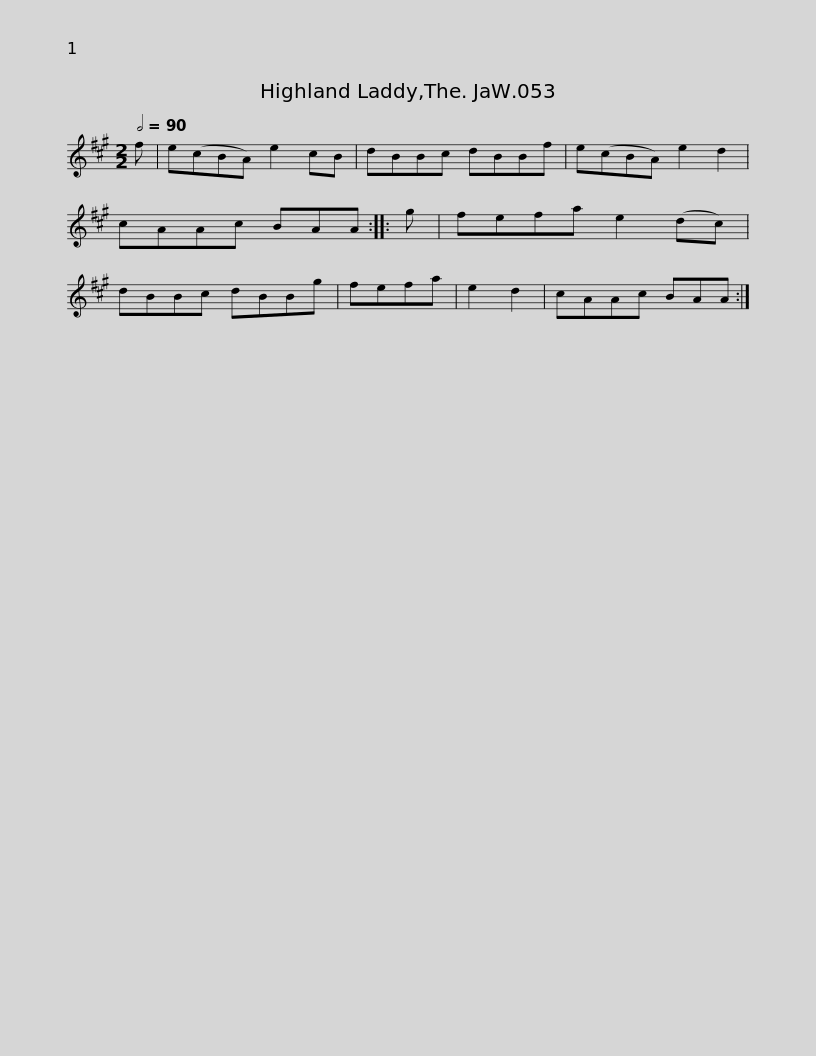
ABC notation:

X:1
L:1/8
Q:1/2=90
M:2/2
I:linebreak $
K:A
V:1 treble
V:1
 f | e(cBA) e2 cB | dBBc dBBf | e(cBA) e2 d2 | cAAc BAA ::$ %5
 g | fefa e2 (dc) | dBBc dBBg | fefa | e2 d2 | %10
 cAAc BAA :| %11
